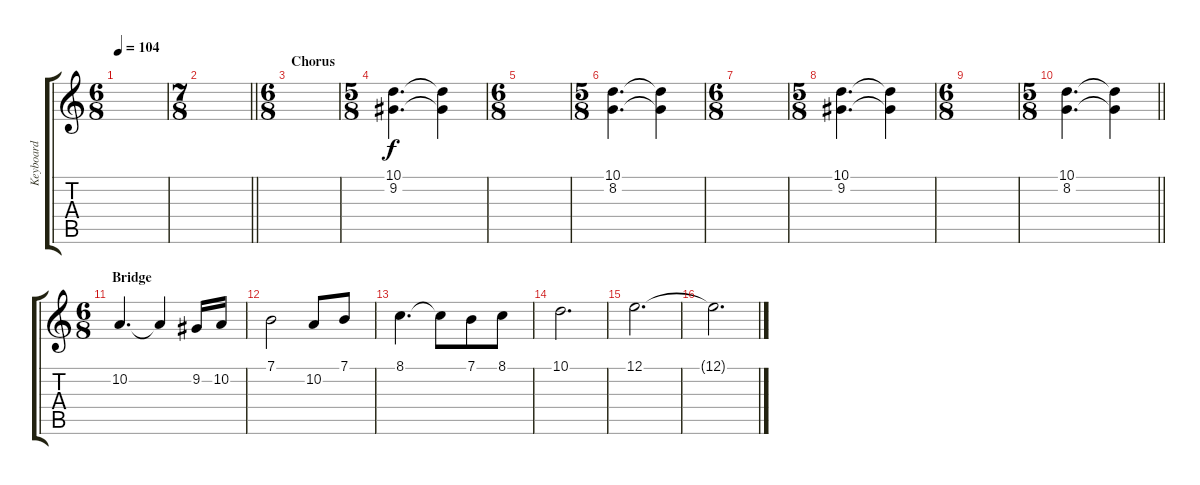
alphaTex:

\track ("Keyboard" "Keyboard") {instrument electricpiano2}
\staff {score tabs}
\tuning (E4 B3 G3 D3 A2 E2) {hide}
\ts (6 8)
\tempo 104
\clef g2
\ks c
|
\ts (7 8)
\barLineRight lightlight
|
\ts (6 8)
\section ("" "Chorus")
|
\ts (5 8)
(10.1 9.2).4{d} (10.1{t} 9.2{t}).4 |
\ts (6 8)
|
\ts (5 8)
(10.1 8.2).4{d} (10.1{t} 8.2{t}).4 |
\ts (6 8)
|
\ts (5 8)
(10.1 9.2).4{d} (10.1{t} 9.2{t}).4 |
\ts (6 8)
|
\ts (5 8)
\barLineRight lightlight
(10.1 8.2).4{d} (10.1{t} 8.2{t}).4 |
\ts (6 8)
\section ("" "Bridge")
10.2.4{d volume 10 instrument synthstrings1} 10.2{t}.4 9.2.16 10.2.16 |
7.1.2 10.2.8 7.1.8 |
8.1.4{d} 8.1{t}.8 7.1.8 8.1.8 |
10.1.2{d} |
12.1.2{d} |
12.1{t}.2{d}
